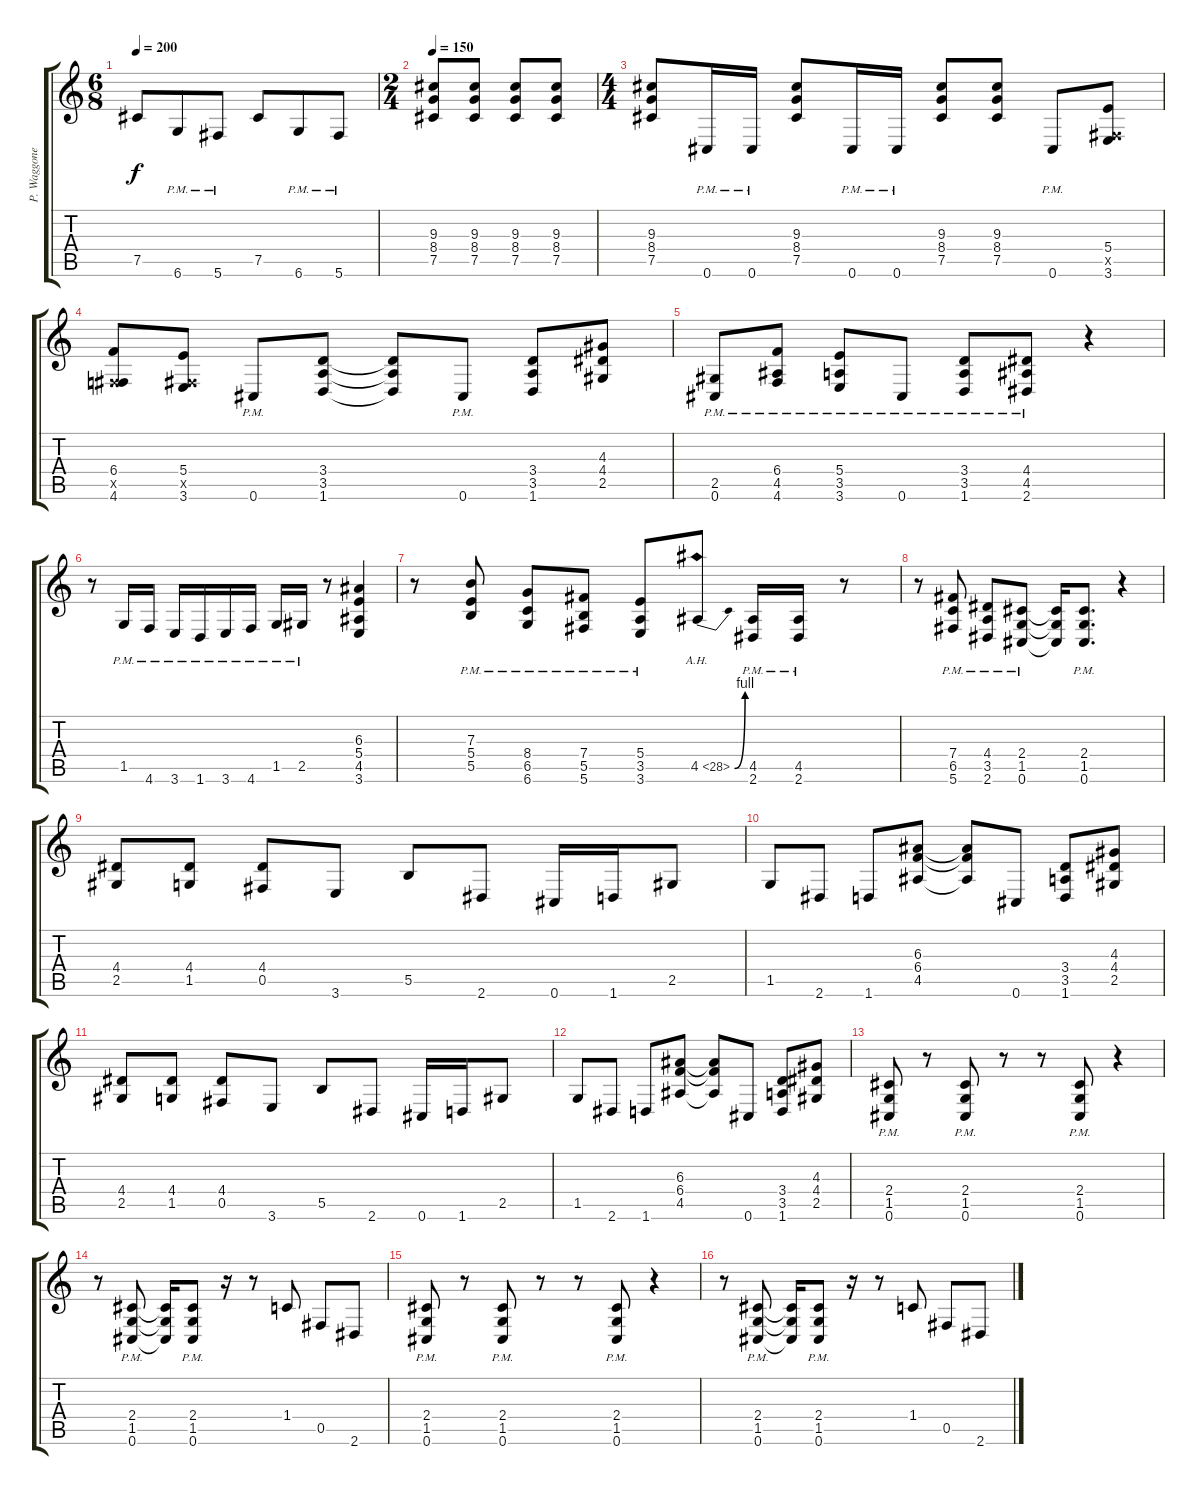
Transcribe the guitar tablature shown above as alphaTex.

\track ("P. Waggoner Gtr." "P. Waggone") {instrument distortionguitar}
\staff {score tabs}
\tuning (Db4 Ab3 E3 B2 Gb2 Db2) {hide}
\ts (6 8)
\tempo 200
\clef g2
\ks c
7.5.8{dy f} 6.6{pm}.8 5.6{pm}.8 7.5.8 6.6{pm}.8 5.6{pm}.8 |
\ts (2 4)
\tempo 150
(9.3 8.4 7.5).8 (9.3 8.4 7.5).8 (9.3 8.4 7.5).8 (9.3 8.4 7.5).8 |
\ts (4 4)
(9.3 8.4 7.5).8 0.6{pm}.16 0.6{pm}.16 (9.3 8.4 7.5).8 0.6{pm}.16 0.6{pm}.16 (9.3 8.4 7.5).8 (9.3 8.4 7.5).8 0.6{pm}.8 (5.4 0.5{x} 3.6).8 |
(6.4 0.5{x} 4.6).8 (5.4 0.5{x} 3.6).8 0.6{pm}.8 (3.4 3.5 1.6).8 (3.4{t} 3.5{t} 1.6{t}).8 0.6{pm}.8 (3.4 3.5 1.6).8 (4.3 4.4 2.5).8 |
(2.5{pm} 0.6{pm}).8 (6.4{pm} 4.5{pm} 4.6{pm}).8 (5.4{pm} 3.5{pm} 3.6{pm}).8 0.6{pm}.8 (3.4{pm} 3.5{pm} 1.6{pm}).8 (4.4{pm} 4.5{pm} 2.6{pm}).8 r.4 |
r.8 1.5{pm}.16 4.6{pm}.16 3.6{pm}.16 1.6{pm}.16 3.6{pm}.16 4.6{pm}.16 1.5{pm}.16 2.5{pm}.16 r.8 (6.3 5.4 4.5 3.6).4 |
r.8 (7.3{pm} 5.4{pm} 5.5{pm}).8 (8.4{pm} 6.5{pm} 6.6{pm}).8 (7.4{pm} 5.5{pm} 5.6{pm}).8 (5.4{pm} 3.5{pm} 3.6{pm}).8 4.5{be (bend 0 0 60 4) ah 24}.8 (4.5{pm} 2.6{pm}).16 (4.5{pm} 2.6{pm}).16 r.8 |
r.8 (7.4{pm} 6.5{pm} 5.6{pm}).8 (4.4{pm} 3.5{pm} 2.6{pm}).8 (2.4{pm} 1.5{pm} 0.6{pm}).8 (2.4{t} 1.5{t} 0.6{t}).16 (2.4{pm} 1.5{pm} 0.6{pm}).8{d} r.4 |
(4.4 2.5).8 (4.4 1.5).8 (4.4 0.5).8 3.6.8 5.5.8 2.6.8 0.6.16 1.6.16 2.5.8 |
1.5.8 2.6.8 1.6.8 (6.3 6.4 4.5).8 (6.3{t} 6.4{t} 4.5{t}).8 0.6.8 (3.4 3.5 1.6).8 (4.3 4.4 2.5).8 |
(4.4 2.5).8 (4.4 1.5).8 (4.4 0.5).8 3.6.8 5.5.8 2.6.8 0.6.16 1.6.16 2.5.8 |
1.5.8 2.6.8 1.6.8 (6.3 6.4 4.5).8 (6.3{t} 6.4{t} 4.5{t}).8 0.6.8 (3.4 3.5 1.6).8 (4.3 4.4 2.5).8 |
(2.4{pm} 1.5{pm} 0.6{pm}).8 r.8 (2.4{pm} 1.5{pm} 0.6{pm}).8 r.8 r.8 (2.4{pm} 1.5{pm} 0.6{pm}).8 r.4 |
r.8 (2.4{pm} 1.5{pm} 0.6{pm}).8 (2.4{t} 1.5{t} 0.6{t}).16 (2.4{pm} 1.5{pm} 0.6{pm}).8 r.16 r.8 1.4.8 0.5.8 2.6.8 |
(2.4{pm} 1.5{pm} 0.6{pm}).8 r.8 (2.4{pm} 1.5{pm} 0.6{pm}).8 r.8 r.8 (2.4{pm} 1.5{pm} 0.6{pm}).8 r.4 |
r.8 (2.4{pm} 1.5{pm} 0.6{pm}).8 (2.4{t} 1.5{t} 0.6{t}).16 (2.4{pm} 1.5{pm} 0.6{pm}).8 r.16 r.8 1.4.8 0.5.8 2.6.8
